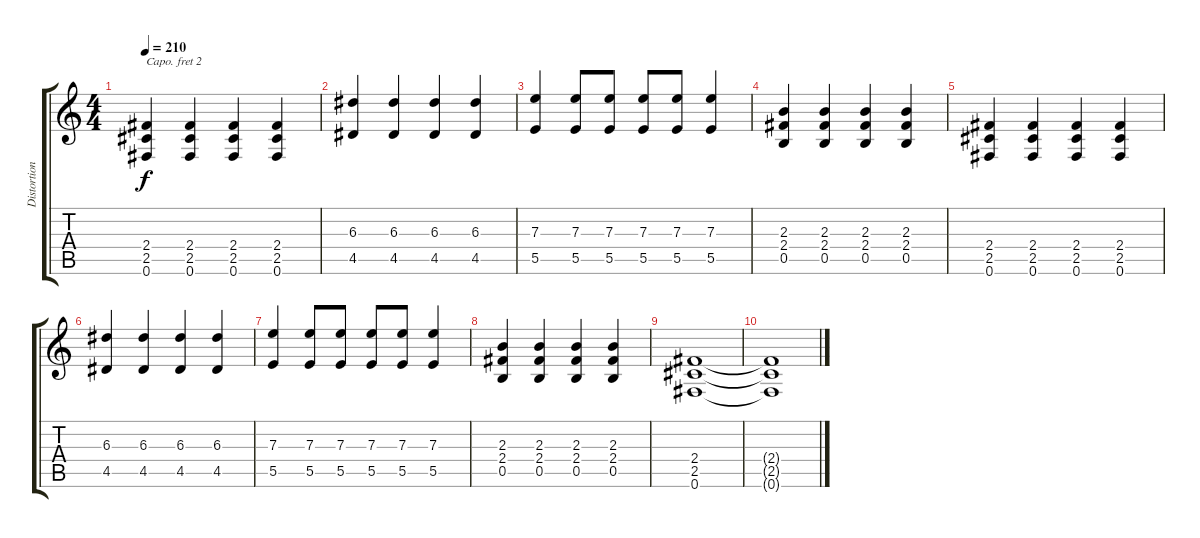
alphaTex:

\track ("Distortion - Tom Delonge" "Distortion") {instrument distortionguitar}
\staff {score tabs}
\capo 2
\tuning (E4 B3 G3 D3 A2 E2) {hide}
\ts (4 4)
\tempo 210
\clef g2
\ks c
(2.4 2.5 0.6).4{dy f} (2.4 2.5 0.6).4 (2.4 2.5 0.6).4 (2.4 2.5 0.6).4 |
(6.3 4.5).4 (6.3 4.5).4 (6.3 4.5).4 (6.3 4.5).4 |
(7.3 5.5).4 (7.3 5.5).8 (7.3 5.5).8 (7.3 5.5).8 (7.3 5.5).8 (7.3 5.5).4 |
(2.3 2.4 0.5).4 (2.3 2.4 0.5).4 (2.3 2.4 0.5).4 (2.3 2.4 0.5).4 |
(2.4 2.5 0.6).4 (2.4 2.5 0.6).4 (2.4 2.5 0.6).4 (2.4 2.5 0.6).4 |
(6.3 4.5).4 (6.3 4.5).4 (6.3 4.5).4 (6.3 4.5).4 |
(7.3 5.5).4 (7.3 5.5).8 (7.3 5.5).8 (7.3 5.5).8 (7.3 5.5).8 (7.3 5.5).4 |
(2.3 2.4 0.5).4 (2.3 2.4 0.5).4 (2.3 2.4 0.5).4 (2.3 2.4 0.5).4 |
(2.4 2.5 0.6).1 |
(2.4{t} 2.5{t} 0.6{t}).1
